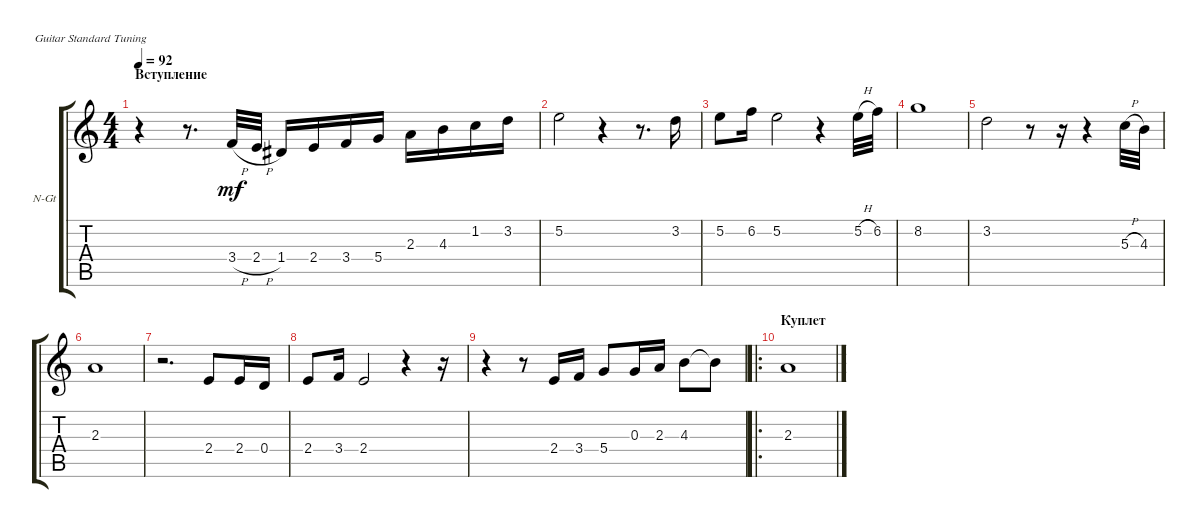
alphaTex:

\defaultSystemsLayout 4
\bracketExtendMode groupsimilarinstruments
\firstSystemTrackNameOrientation horizontal
\otherSystemsTrackNameOrientation horizontal
\track ("Nylon Guitar" "N-Gt") {instrument acousticguitarnylon}
\staff {score tabs}
\tuning (E4 B3 G3 D3 A2 E2)
\ts (4 4)
\section ("" "Вступление")
\tempo 92
\clef g2
\scale
0.487395
\ks c
r.4{dy mf instrument acousticguitarnylon} r.8{d} 3.4{h}.32 2.4{h}.32 1.4.16 2.4.16 3.4.16 5.4.16 2.3.16 4.3.16 1.2.16 3.2.16 |
\scale
0.256303 5.2.2 r.4 r.8{d} 3.2.16 |
\scale
0.256303 5.2.8 6.2.16 5.2.2 r.4 5.2{h}.32 6.2.32 |
\scale
0.333333 8.2.1 |
\scale
0.333333 3.2.2 r.8 r.16 r.4 5.3{h}.32 4.3.32 |
\scale
0.333333 2.3.1 |
\scale
0.333333 r.2{d} 2.4.8 2.4.16 0.4.16 |
\scale
0.333333 2.4.8 3.4.16 2.4.2 r.4 r.16 |
\scale
0.333333 r.4 r.8 2.4.16 3.4.16 5.4.8 0.3.16 2.3.16 4.3.8 4.3{t}.8 |
\ro
\section ("" "Куплет")
\scale
0.374359 2.3.1 |
\scale
0.312821 |
\scale
0.312821 |
\scale
0.333333 |
\scale
0.333333 |
\scale
0.333333 |
\scale
0.333333
